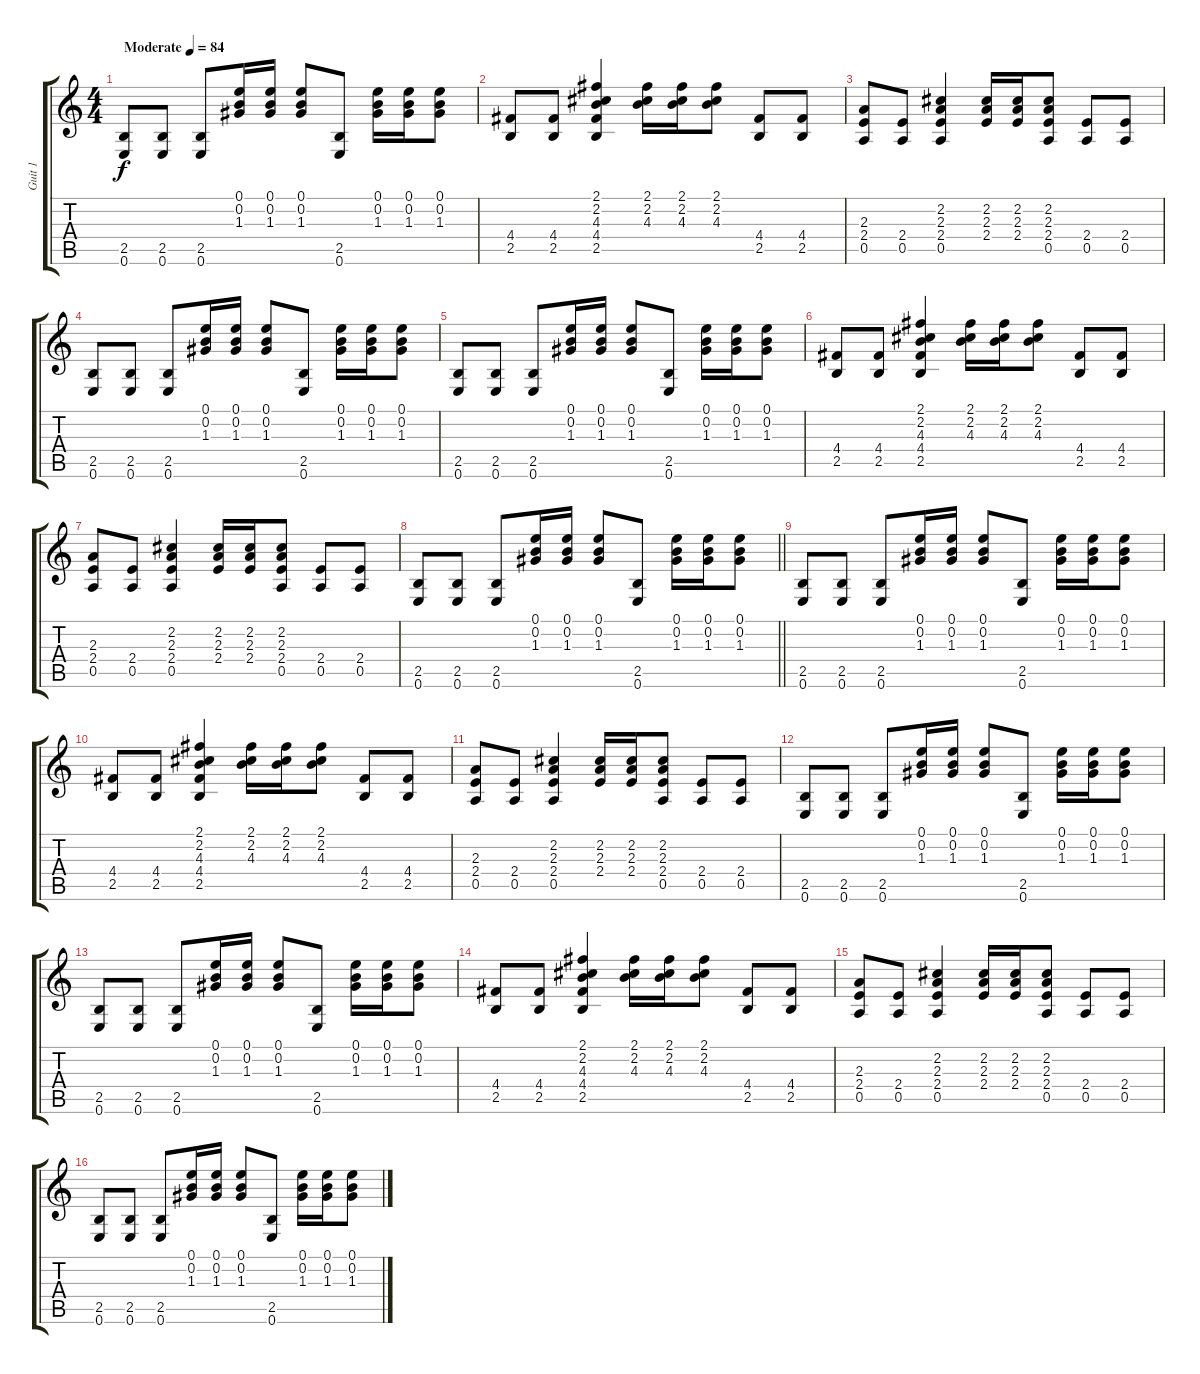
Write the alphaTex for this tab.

\track ("Guit 1" "Guit 1") {instrument acousticguitarnylon}
\staff {score tabs}
\tuning (E4 B3 G3 D3 A2 E2) {hide}
\ts (4 4)
\tempo (84 "Moderate")
\clef g2
\ks c
(2.5 0.6).8{txt "" dy f instrument acousticguitarnylon} (2.5 0.6).8 (2.5 0.6).8 (0.1 0.2 1.3).16 (0.1 0.2 1.3).16 (0.1 0.2 1.3).8 (2.5 0.6).8 (0.1 0.2 1.3).16 (0.1 0.2 1.3).16 (0.1 0.2 1.3).8 |
(4.4 2.5).8 (4.4 2.5).8 (2.1 2.2 4.3 4.4 2.5).4 (2.1 2.2 4.3).16 (2.1 2.2 4.3).16 (2.1 2.2 4.3).8 (4.4 2.5).8 (4.4 2.5).8 |
(2.3 2.4 0.5).8 (2.4 0.5).8 (2.2 2.3 2.4 0.5).4 (2.2 2.3 2.4).16 (2.2 2.3 2.4).16 (2.2 2.3 2.4 0.5).8 (2.4 0.5).8 (2.4 0.5).8 |
(2.5 0.6).8 (2.5 0.6).8 (2.5 0.6).8 (0.1 0.2 1.3).16 (0.1 0.2 1.3).16 (0.1 0.2 1.3).8 (2.5 0.6).8 (0.1 0.2 1.3).16 (0.1 0.2 1.3).16 (0.1 0.2 1.3).8 |
(2.5 0.6).8 (2.5 0.6).8 (2.5 0.6).8 (0.1 0.2 1.3).16 (0.1 0.2 1.3).16 (0.1 0.2 1.3).8 (2.5 0.6).8 (0.1 0.2 1.3).16 (0.1 0.2 1.3).16 (0.1 0.2 1.3).8 |
(4.4 2.5).8 (4.4 2.5).8 (2.1 2.2 4.3 4.4 2.5).4 (2.1 2.2 4.3).16 (2.1 2.2 4.3).16 (2.1 2.2 4.3).8 (4.4 2.5).8 (4.4 2.5).8 |
(2.3 2.4 0.5).8 (2.4 0.5).8 (2.2 2.3 2.4 0.5).4 (2.2 2.3 2.4).16 (2.2 2.3 2.4).16 (2.2 2.3 2.4 0.5).8 (2.4 0.5).8 (2.4 0.5).8 |
\barLineRight lightlight
(2.5 0.6).8 (2.5 0.6).8 (2.5 0.6).8 (0.1 0.2 1.3).16 (0.1 0.2 1.3).16 (0.1 0.2 1.3).8 (2.5 0.6).8 (0.1 0.2 1.3).16 (0.1 0.2 1.3).16 (0.1 0.2 1.3).8 |
(2.5 0.6).8 (2.5 0.6).8 (2.5 0.6).8 (0.1 0.2 1.3).16 (0.1 0.2 1.3).16 (0.1 0.2 1.3).8 (2.5 0.6).8 (0.1 0.2 1.3).16 (0.1 0.2 1.3).16 (0.1 0.2 1.3).8 |
(4.4 2.5).8 (4.4 2.5).8 (2.1 2.2 4.3 4.4 2.5).4 (2.1 2.2 4.3).16 (2.1 2.2 4.3).16 (2.1 2.2 4.3).8 (4.4 2.5).8 (4.4 2.5).8 |
(2.3 2.4 0.5).8 (2.4 0.5).8 (2.2 2.3 2.4 0.5).4 (2.2 2.3 2.4).16 (2.2 2.3 2.4).16 (2.2 2.3 2.4 0.5).8 (2.4 0.5).8 (2.4 0.5).8 |
(2.5 0.6).8 (2.5 0.6).8 (2.5 0.6).8 (0.1 0.2 1.3).16 (0.1 0.2 1.3).16 (0.1 0.2 1.3).8 (2.5 0.6).8 (0.1 0.2 1.3).16 (0.1 0.2 1.3).16 (0.1 0.2 1.3).8 |
(2.5 0.6).8 (2.5 0.6).8 (2.5 0.6).8 (0.1 0.2 1.3).16 (0.1 0.2 1.3).16 (0.1 0.2 1.3).8 (2.5 0.6).8 (0.1 0.2 1.3).16 (0.1 0.2 1.3).16 (0.1 0.2 1.3).8 |
(4.4 2.5).8 (4.4 2.5).8 (2.1 2.2 4.3 4.4 2.5).4 (2.1 2.2 4.3).16 (2.1 2.2 4.3).16 (2.1 2.2 4.3).8 (4.4 2.5).8 (4.4 2.5).8 |
(2.3 2.4 0.5).8 (2.4 0.5).8 (2.2 2.3 2.4 0.5).4 (2.2 2.3 2.4).16 (2.2 2.3 2.4).16 (2.2 2.3 2.4 0.5).8 (2.4 0.5).8 (2.4 0.5).8 |
(2.5 0.6).8 (2.5 0.6).8 (2.5 0.6).8 (0.1 0.2 1.3).16 (0.1 0.2 1.3).16 (0.1 0.2 1.3).8 (2.5 0.6).8 (0.1 0.2 1.3).16 (0.1 0.2 1.3).16 (0.1 0.2 1.3).8
